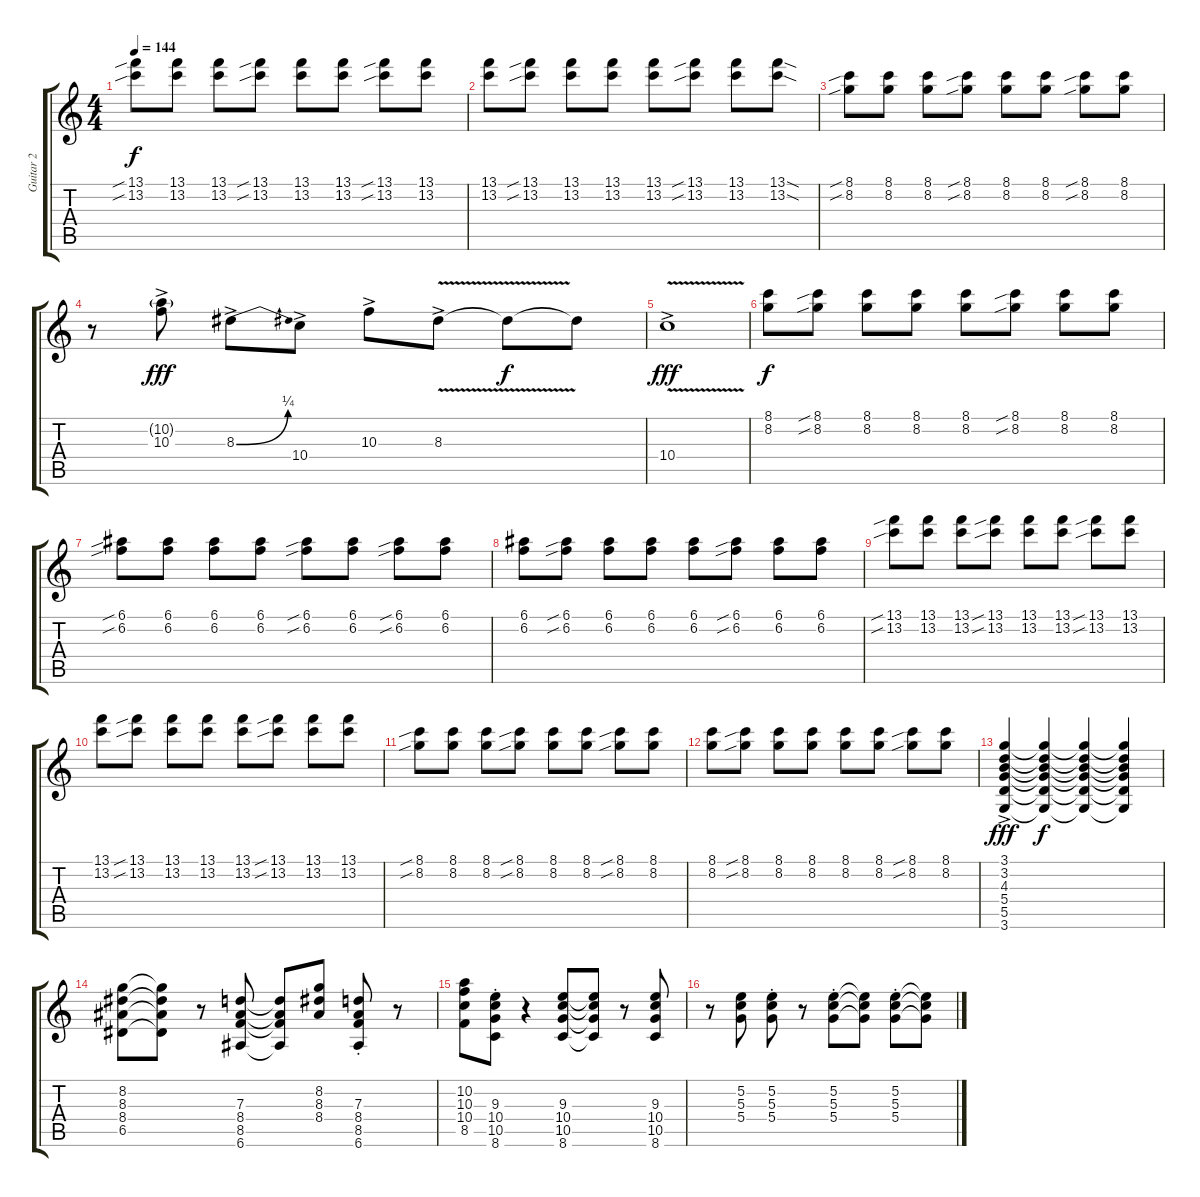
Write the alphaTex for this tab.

\track ("Guitar 2" "Guitar 2") {instrument distortionguitar}
\staff {score tabs}
\tuning (E4 B3 G3 D3 A2 E2) {hide}
\ts (4 4)
\tempo 144
\clef g2
\ks c
(13.1{sib} 13.2{sib}).8{dy f} (13.1 13.2).8 (13.1 13.2).8 (13.1{sib} 13.2{sib}).8 (13.1 13.2).8 (13.1 13.2).8 (13.1{sib} 13.2{sib}).8 (13.1 13.2).8 |
(13.1 13.2).8 (13.1{sib} 13.2{sib}).8 (13.1 13.2).8 (13.1 13.2).8 (13.1 13.2).8 (13.1{sib} 13.2{sib}).8 (13.1 13.2).8 (13.1{sod} 13.2{sod}).8 |
(8.1{sib} 8.2{sib}).8 (8.1 8.2).8 (8.1 8.2).8 (8.1{sib} 8.2{sib}).8 (8.1 8.2).8 (8.1 8.2).8 (8.1{sib} 8.2{sib}).8 (8.1 8.2).8 |
r.8 (10.2{g} 10.3{ac}).8{dy fff} 8.3{be (bend 0 0 60 1) ac}.8 10.4{ac}.8 10.3{ac}.8 8.3{v ac}.8 8.3{t}.8{dy f} 8.3{t}.8 |
10.4{v ac}.1{dy fff} |
(8.1 8.2).8{dy f} (8.1{sib} 8.2{sib}).8 (8.1 8.2).8 (8.1 8.2).8 (8.1 8.2).8 (8.1{sib} 8.2{sib}).8 (8.1 8.2).8 (8.1 8.2).8 |
(6.1{sib} 6.2{sib}).8 (6.1 6.2).8 (6.1 6.2).8 (6.1 6.2).8 (6.1{sib} 6.2{sib}).8 (6.1 6.2).8 (6.1{sib} 6.2{sib}).8 (6.1 6.2).8 |
(6.1 6.2).8 (6.1{sib} 6.2{sib}).8 (6.1 6.2).8 (6.1 6.2).8 (6.1 6.2).8 (6.1{sib} 6.2{sib}).8 (6.1 6.2).8 (6.1 6.2).8 |
(13.1{sib} 13.2{sib}).8 (13.1 13.2).8 (13.1 13.2).8 (13.1{sib} 13.2{sib}).8 (13.1 13.2).8 (13.1 13.2).8 (13.1{sib} 13.2{sib}).8 (13.1 13.2).8 |
(13.1 13.2).8 (13.1{sib} 13.2{sib}).8 (13.1 13.2).8 (13.1 13.2).8 (13.1 13.2).8 (13.1{sib} 13.2{sib}).8 (13.1 13.2).8 (13.1 13.2).8 |
(8.1{sib} 8.2{sib}).8 (8.1 8.2).8 (8.1 8.2).8 (8.1{sib} 8.2{sib}).8 (8.1 8.2).8 (8.1 8.2).8 (8.1{sib} 8.2{sib}).8 (8.1 8.2).8 |
(8.1 8.2).8 (8.1{sib} 8.2{sib}).8 (8.1 8.2).8 (8.1 8.2).8 (8.1 8.2).8 (8.1 8.2).8 (8.1{sib} 8.2{sib}).8 (8.1 8.2).8 |
(3.1{ac} 3.2 4.3 5.4 5.5 3.6{ac}).4{dy fff} (3.1{t} 3.2{t} 4.3{t} 5.4{t} 5.5{t} 3.6{t}).4{dy f} (3.1{t} 3.2{t} 4.3{t} 5.4{t} 5.5{t} 3.6{t}).4 (3.1{t} 3.2{t} 4.3{t} 5.4{t} 5.5{t} 3.6{t}).4 |
(8.2 8.3 8.4 6.5).8 (8.2{t} 8.3{t} 8.4{t} 6.5{t}).8 r.8 (7.3 8.4 8.5 6.6).8 (7.3{t} 8.4{t} 8.5{t} 6.6{t}).8 (8.2 8.3 8.4).8 (7.3{st} 8.4 8.5 6.6).8 r.8 |
(10.2 10.3 10.4 8.5).8 (9.3{st} 10.4 10.5 8.6).8 r.4 (9.3 10.4 10.5 8.6).8 (9.3{t} 10.4{t} 10.5{t} 8.6{t}).8 r.8 (9.3 10.4 10.5 8.6).8 |
r.8 (5.2 5.3 5.4).8 (5.2{st} 5.3 5.4).8 r.8 (5.2{st} 5.3 5.4).8 (5.2{t} 5.3{t} 5.4{t}).8 (5.2{st} 5.3 5.4).8 (5.2{t} 5.3{t} 5.4{t}).8
